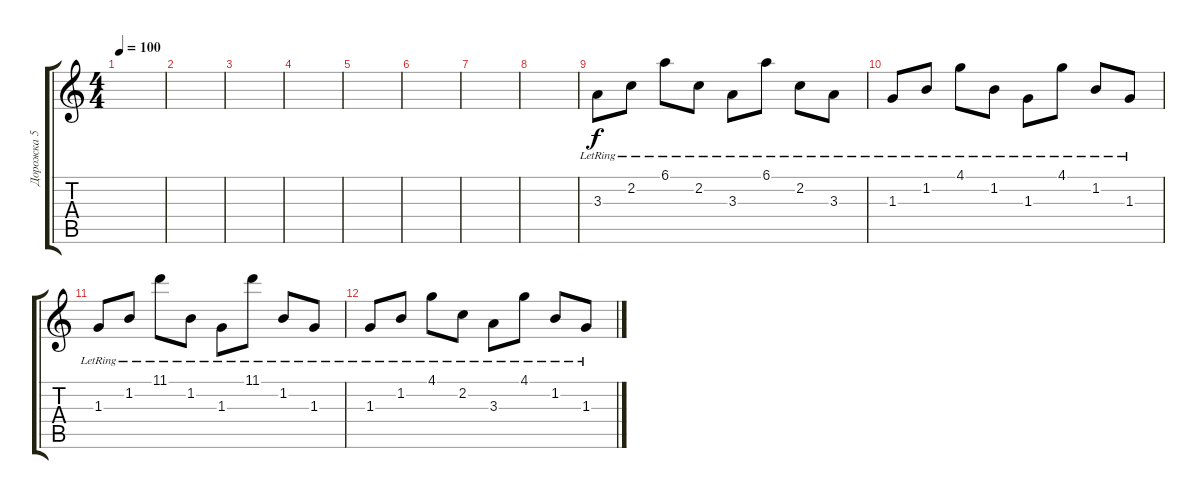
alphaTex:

\track ("Дорожка 5" "Дорожка 5") {instrument electricguitarjazz}
\staff {score tabs}
\tuning (Eb4 Bb3 Gb3 Db3 Ab2 Db2) {hide}
\ts (4 4)
\tempo 100
\clef g2
\ks c
|
|
|
|
|
|
|
|
3.3{lr}.8 2.2{lr}.8 6.1{lr}.8 2.2{lr}.8 3.3{lr}.8 6.1{lr}.8 2.2{lr}.8 3.3{lr}.8 |
1.3{lr}.8 1.2{lr}.8 4.1{lr}.8 1.2{lr}.8 1.3{lr}.8 4.1{lr}.8 1.2{lr}.8 1.3{lr}.8 |
1.3{lr}.8 1.2{lr}.8 11.1{lr}.8 1.2{lr}.8 1.3{lr}.8 11.1{lr}.8 1.2{lr}.8 1.3{lr}.8 |
1.3{lr}.8 1.2{lr}.8 4.1{lr}.8 2.2{lr}.8 3.3{lr}.8 4.1{lr}.8 1.2{lr}.8 1.3{lr}.8
